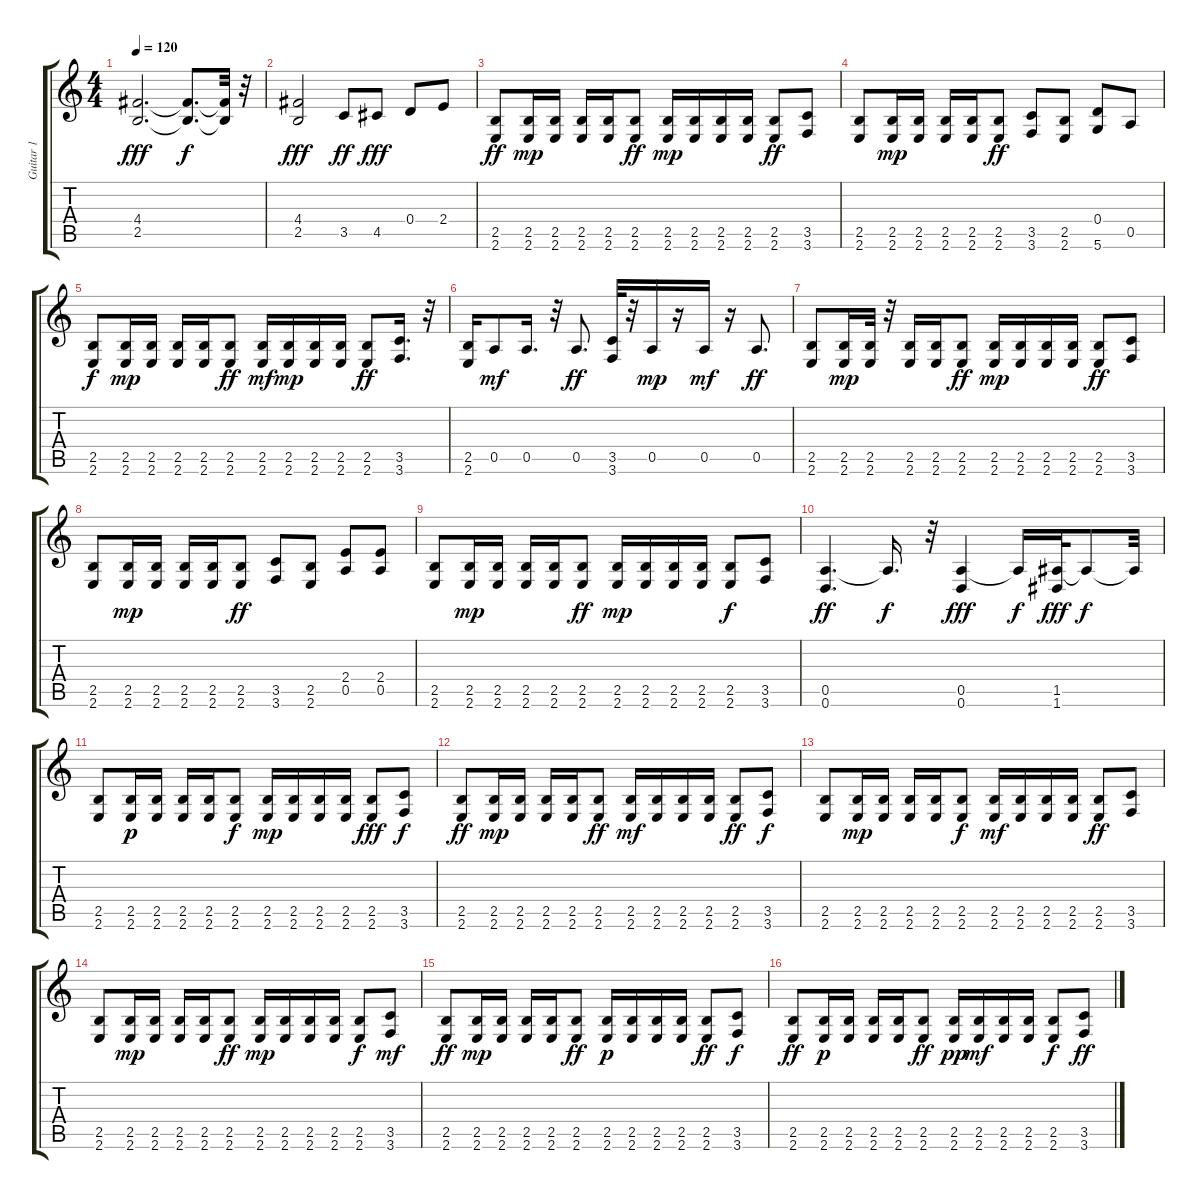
\track ("Guitar 1" "Guitar 1") {instrument distortionguitar}
\staff {score tabs}
\tuning (E4 B3 G3 D3 A2 D2) {hide}
\ts (4 4)
\tempo 120
\clef g2
\ks c
(4.4 2.5).2{d dy fff} (4.4{t} 2.5{t}).8{d dy f} (4.4{t} 2.5{t}).32 r.32 |
(4.4 2.5).2{dy fff} 3.5.8{dy ff} 4.5.8{dy fff} 0.4.8 2.4.8 |
(2.5 2.6).8{dy ff} (2.5 2.6).16{dy mp} (2.5 2.6).16 (2.5 2.6).16 (2.5 2.6).16 (2.5 2.6).8{dy ff} (2.5 2.6).16{dy mp} (2.5 2.6).16 (2.5 2.6).16 (2.5 2.6).16 (2.5 2.6).8{dy ff} (3.5 3.6).8 |
(2.5 2.6).8 (2.5 2.6).16{dy mp} (2.5 2.6).16 (2.5 2.6).16 (2.5 2.6).16 (2.5 2.6).8{dy ff} (3.5 3.6).8 (2.5 2.6).8 (0.4 5.6).8 0.5.8 |
(2.5 2.6).8{dy f} (2.5 2.6).16{dy mp} (2.5 2.6).16 (2.5 2.6).16 (2.5 2.6).16 (2.5 2.6).8{dy ff} (2.5 2.6).16{dy mf} (2.5 2.6).16{dy mp} (2.5 2.6).16 (2.5 2.6).16 (2.5 2.6).8{dy ff} (3.5 3.6).16{d} r.32 |
(2.5 2.6).16 0.5.8{dy mf} 0.5.16{d} r.32 0.5.8{d dy ff} (3.5 3.6).32 r.32 0.5.16{dy mp} r.16 0.5.16{dy mf} r.16 0.5.8{d dy ff} |
(2.5 2.6).8 (2.5 2.6).16{dy mp} (2.5 2.6).32 r.32 (2.5 2.6).16 (2.5 2.6).16 (2.5 2.6).8{dy ff} (2.5 2.6).16{dy mp} (2.5 2.6).16 (2.5 2.6).16 (2.5 2.6).16 (2.5 2.6).8{dy ff} (3.5 3.6).8 |
(2.5 2.6).8 (2.5 2.6).16{dy mp} (2.5 2.6).16 (2.5 2.6).16 (2.5 2.6).16 (2.5 2.6).8{dy ff} (3.5 3.6).8 (2.5 2.6).8 (2.4 0.5).8 (2.4 0.5).8 |
(2.5 2.6).8 (2.5 2.6).16{dy mp} (2.5 2.6).16 (2.5 2.6).16 (2.5 2.6).16 (2.5 2.6).8{dy ff} (2.5 2.6).16{dy mp} (2.5 2.6).16 (2.5 2.6).16 (2.5 2.6).16 (2.5 2.6).8{dy f} (3.5 3.6).8 |
(0.5 0.6).4{d dy ff} 0.5{t}.16{d dy f} r.32 (0.5 0.6).4{dy fff} 0.5{t}.16{dy f} (1.5 1.6).32{dy fff} 1.5{t}.8{dy f} 1.5{t}.32 |
(2.5 2.6).8 (2.5 2.6).16{dy p} (2.5 2.6).16 (2.5 2.6).16 (2.5 2.6).16 (2.5 2.6).8{dy f} (2.5 2.6).16{dy mp} (2.5 2.6).16 (2.5 2.6).16 (2.5 2.6).16 (2.5 2.6).8{dy fff} (3.5 3.6).8{dy f} |
(2.5 2.6).8{dy ff} (2.5 2.6).16{dy mp} (2.5 2.6).16 (2.5 2.6).16 (2.5 2.6).16 (2.5 2.6).8{dy ff} (2.5 2.6).16{dy mf} (2.5 2.6).16 (2.5 2.6).16 (2.5 2.6).16 (2.5 2.6).8{dy ff} (3.5 3.6).8{dy f} |
(2.5 2.6).8 (2.5 2.6).16{dy mp} (2.5 2.6).16 (2.5 2.6).16 (2.5 2.6).16 (2.5 2.6).8{dy f} (2.5 2.6).16{dy mf} (2.5 2.6).16 (2.5 2.6).16 (2.5 2.6).16 (2.5 2.6).8{dy ff} (3.5 3.6).8 |
(2.5 2.6).8 (2.5 2.6).16{dy mp} (2.5 2.6).16 (2.5 2.6).16 (2.5 2.6).16 (2.5 2.6).8{dy ff} (2.5 2.6).16{dy mp} (2.5 2.6).16 (2.5 2.6).16 (2.5 2.6).16 (2.5 2.6).8{dy f} (3.5 3.6).8{dy mf} |
(2.5 2.6).8{dy ff} (2.5 2.6).16{dy mp} (2.5 2.6).16 (2.5 2.6).16 (2.5 2.6).16 (2.5 2.6).8{dy ff} (2.5 2.6).16{dy p} (2.5 2.6).16 (2.5 2.6).16 (2.5 2.6).16 (2.5 2.6).8{dy ff} (3.5 3.6).8{dy f} |
(2.5 2.6).8{dy ff} (2.5 2.6).16{dy p} (2.5 2.6).16 (2.5 2.6).16 (2.5 2.6).16 (2.5 2.6).8{dy ff} (2.5 2.6).16{dy pp} (2.5 2.6).16{dy mf} (2.5 2.6).16 (2.5 2.6).16 (2.5 2.6).8{dy f} (3.5 3.6).8{dy ff}
